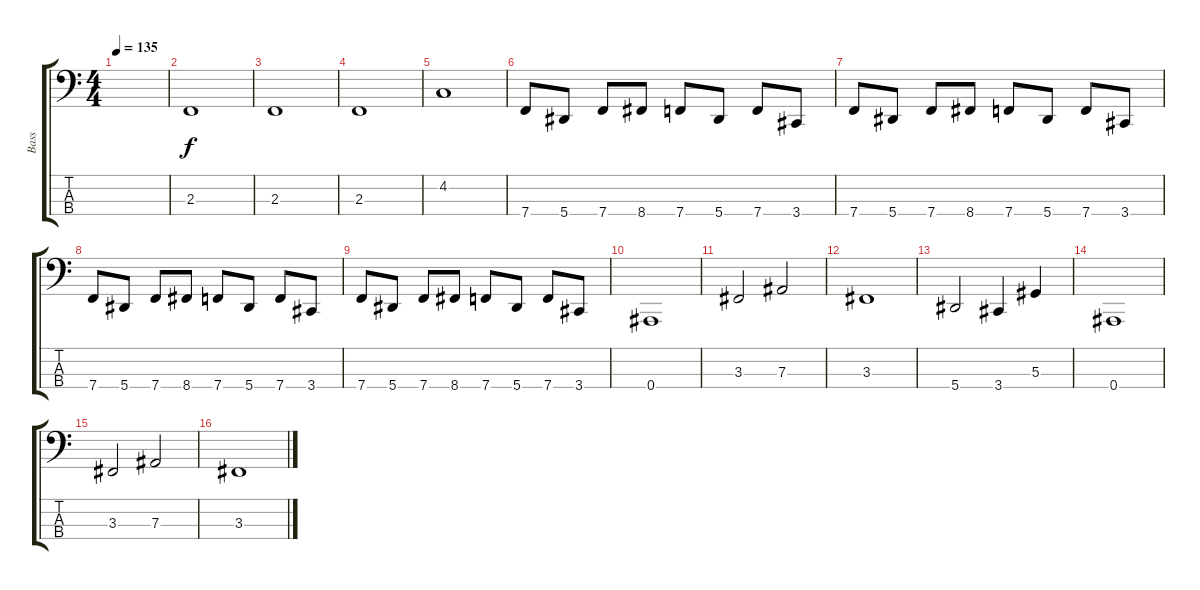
\track ("Bass" "Bass") {instrument electricbassfinger}
\staff {score tabs}
\tuning (Db2 Ab1 Eb1 Bb0) {hide}
\ts (4 4)
\tempo 135
\clef f4
\ks c
|
2.3.1 |
2.3.1 |
2.3.1 |
4.2.1 |
7.4.8 5.4.8 7.4.8 8.4.8 7.4.8 5.4.8 7.4.8 3.4.8 |
7.4.8 5.4.8 7.4.8 8.4.8 7.4.8 5.4.8 7.4.8 3.4.8 |
7.4.8 5.4.8 7.4.8 8.4.8 7.4.8 5.4.8 7.4.8 3.4.8 |
7.4.8 5.4.8 7.4.8 8.4.8 7.4.8 5.4.8 7.4.8 3.4.8 |
0.4.1 |
3.3.2 7.3.2 |
3.3.1 |
5.4.2 3.4.4 5.3.4 |
0.4.1 |
3.3.2 7.3.2 |
3.3.1
